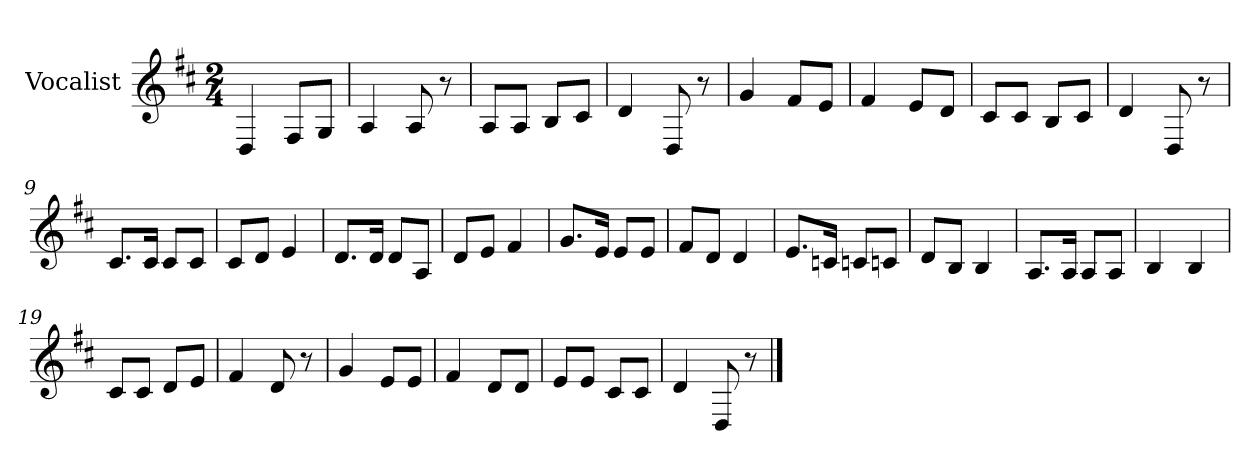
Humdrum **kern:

**kern
*part1
*staff1
*I"Vocalist
*k[f#c#]
*D:
*M2/4
=1
4D
8F#L
8GJ
=2
4A
8A
8r
=3
8AL
8AJ
8BL
8c#J
=4
4d
8D
8r
=5
4g
8f#L
8eJ
=6
4f#
8eL
8dJ
=7
8c#L
8c#J
8BL
8c#J
=8
4d
8D
8r
=9
8.c#L
16c#Jk
8c#L
8c#J
=10
8c#L
8dJ
4e
=11
8.dL
16dJk
8dL
8AJ
=12
8dL
8eJ
4f#
=13
8.gL
16eJk
8eL
8eJ
=14
8f#L
8dJ
4d
=15
8.eL
16cnJk
8cnL
8cnJ
=16
8dL
8BJ
4B
=17
8.AL
16AJk
8AL
8AJ
=18
4B
4B
=19
8c#L
8c#J
8dL
8eJ
=20
4f#
8d
8r
=21
4g
8eL
8eJ
=22
4f#
8dL
8dJ
=23
8eL
8eJ
8c#L
8c#J
=24
4d
8D
8r
==
*-
